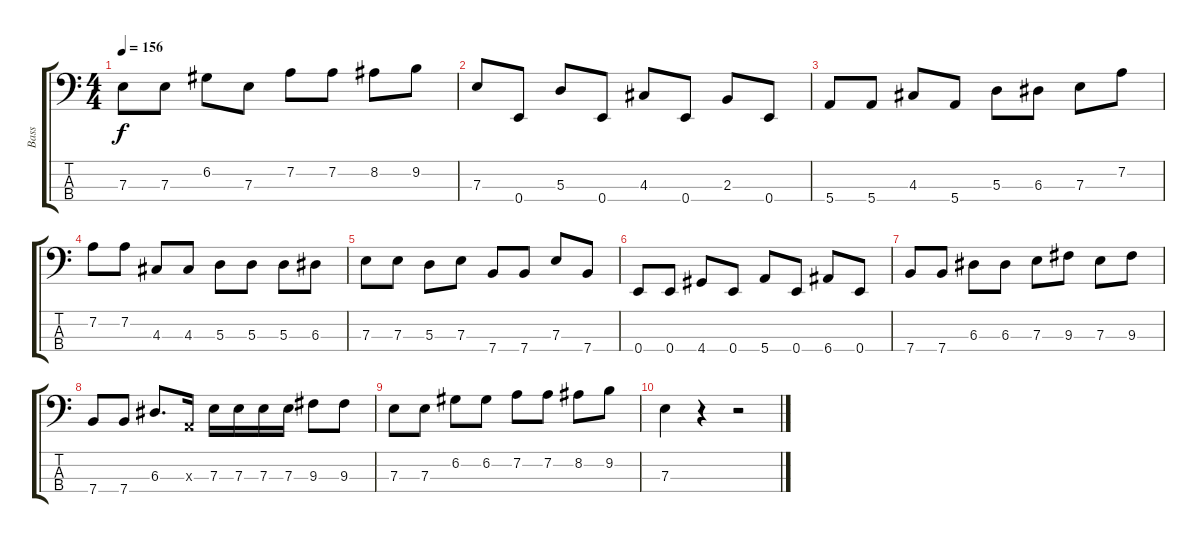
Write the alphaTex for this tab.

\track ("Bass" "Bass") {instrument electricbassfinger}
\staff {score tabs}
\tuning (G2 D2 A1 E1) {hide}
\ts (4 4)
\tempo 156
\clef f4
\ks c
7.3.8{dy f} 7.3.8 6.2.8 7.3.8 7.2.8 7.2.8 8.2.8 9.2.8 |
7.3.8 0.4.8 5.3.8 0.4.8 4.3.8 0.4.8 2.3.8 0.4.8 |
5.4.8 5.4.8 4.3.8 5.4.8 5.3.8 6.3.8 7.3.8 7.2.8 |
7.2.8 7.2.8 4.3.8 4.3.8 5.3.8 5.3.8 5.3.8 6.3.8 |
7.3.8 7.3.8 5.3.8 7.3.8 7.4.8 7.4.8 7.3.8 7.4.8 |
0.4.8 0.4.8 4.4.8 0.4.8 5.4.8 0.4.8 6.4.8 0.4.8 |
7.4.8 7.4.8 6.3.8 6.3.8 7.3.8 9.3.8 7.3.8 9.3.8 |
7.4.8 7.4.8 6.3.8{d} 0.3{x}.16 7.3.16 7.3.16 7.3.16 7.3.16 9.3.8 9.3.8 |
7.3.8 7.3.8 6.2.8 6.2.8 7.2.8 7.2.8 8.2.8 9.2.8 |
7.3.4 r.4 r.2
